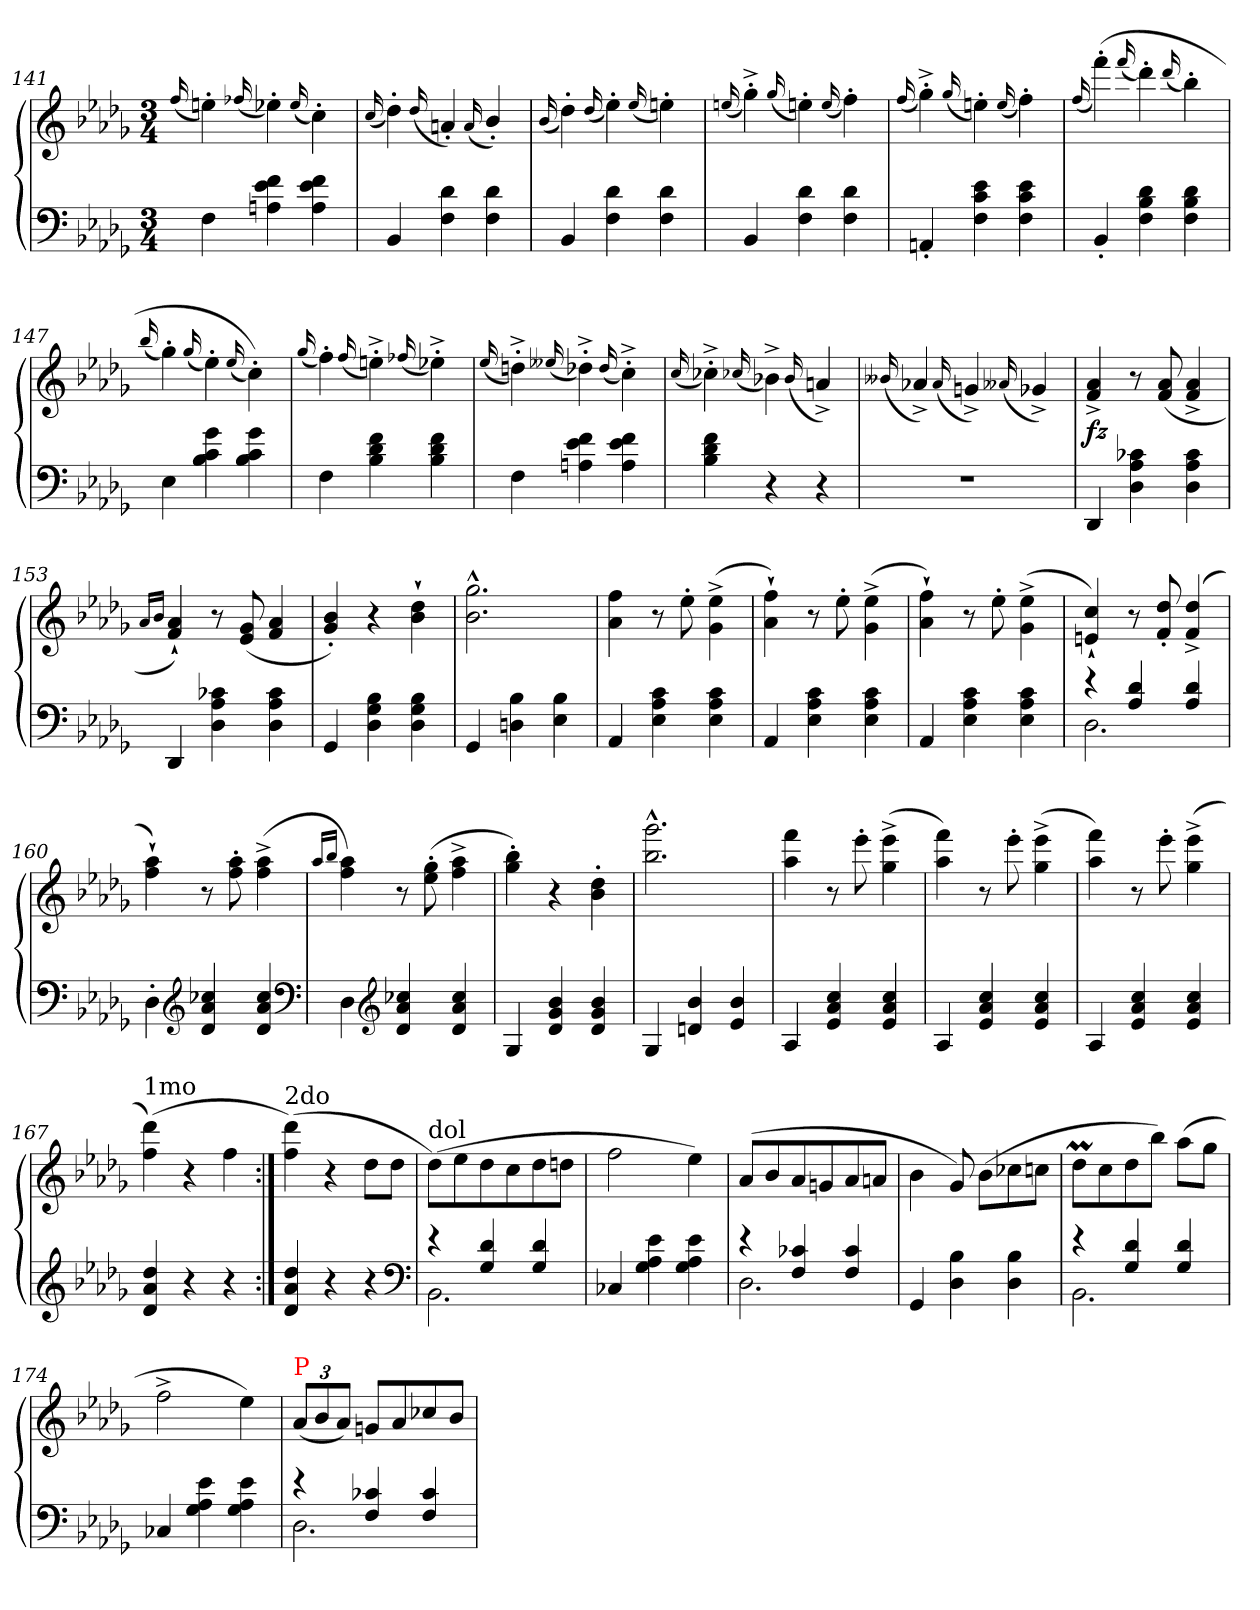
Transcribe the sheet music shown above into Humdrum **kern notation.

**kern	**kern	**dynam
*part1	*part1	*part1
*staff2	*staff1	*staff1/2
*clefF4	*clefG2	*
*k[b-e-a-d-g-]	*k[b-e-a-d-g-]	*
*M3/4	*M3/4	*
=141	=141	=141
.	(16qqff/	.
4F	4een')	.
.	(16qqff-X/	.
4f 4e- 4An	4ee-X')	.
.	(16qqee-/	.
4f 4e- 4A	4cc')	.
=142	=142	=142
.	(16qqcc/	.
4BB-	4dd-')	.
.	(16qqdd-/	.
4d- 4F	4an')	.
.	(16qqa/	.
4d- 4F	4b-'/)	.
=143	=143	=143
.	(16qqb-/	.
4BB-	4dd-')	.
.	(16qqdd-/	.
4d- 4F	4ee-')	.
.	(16qqee-/	.
4d- 4F	4een')	.
=144	=144	=144
.	(16qqeen/	.
4BB-	4gg-'^<)	.
.	(16qqgg-/	.
4d- 4F	4een')	.
.	(16qqee/	.
4d- 4F	4ff')	.
=145	=145	=145
.	(16qqff/	.
4AAn'	4gg-'^<)	.
.	(16qqgg-/	.
4e- 4c 4F	4een')	.
.	(16qqee/	.
4e- 4c 4F	4ff')	.
=146	=146	=146
.	(<16qqff/	.
4BB-'	(>4fff')	.
.	(16qqfff/	.
4d- 4B- 4F	4ddd-')	.
.	(16qqddd-/	.
4d- 4B- 4F	4bb-')	.
=147	=147	=147
.	(16qqbb-/	.
4E-	4gg-')	.
.	(16qqgg-/	.
4g- 4c 4B-	4ee-')	.
.	(16qqee-/	.
4g- 4c 4B-	4cc'))	.
=148	=148	=148
.	(16qqgg-/	.
4F	4ff')	.
.	(16qqff/	.
4f 4d- 4B-	4een'^<)	.
.	(16qqff-X/	.
4f 4d- 4B-	4ee-X'^<)	.
=149	=149	=149
.	(16qqee-/	.
4F	4ddn'^<)	.
.	(16qqee--X/	.
4f 4e- 4An	4dd-X'^<)	.
.	(16qqdd-/	.
4f 4e- 4A	4cc'^<)	.
=150	=150	=150
.	(16qqcc/	.
4f 4d- 4B-	4cc-X'^<)	.
.	(16qqcc-X/	.
4r	4b-X^<)	.
.	(16qqb-/	.
4r	4an^<)	.
=151	=151	=151
.	(16qqb--X/	.
2.r	4a-X^<)	.
.	(16qqa-/	.
.	4gn^<)	.
.	(16qqa--X/	.
.	4g-X^<)	.
=152	=152	=152
4DD-	4a-^ 4f^	fz
4c-X 4A- 4D-	8r	.
.	(8a- 8f	.
4c- 4A- 4D-	4a-^ 4f^	.
=153	=153	=153
.	16qqa-/LL	.
.	16qqb-/JJ	.
4DD-	4a-` 4f`)	.
4c-X 4A- 4D-	8r	.
.	(<8g- 8e-	.
4c- 4A- 4D-	4a- 4f	.
=154	=154	=154
4GG-	4b-' 4g-')	.
4B- 4G- 4D-	4r	.
4B- 4G- 4D-	4dd-` 4b-`	.
=155	=155	=155
4GG-	2.gg-^^ 2.b-^^	.
4B- 4Dn	.	.
4B- 4E-	.	.
=156	=156	=156
4AA-	4ff 4a-	.
4c 4A- 4E-	8r	.
.	8ee-'	.
4c 4A- 4E-	(4ee-^ 4g-^	.
=157	=157	=157
4AA-	4ff` 4a-`)	.
4c 4A- 4E-	8r	.
.	8ee-'	.
4c 4A- 4E-	(4ee-^ 4g-^	.
=158	=158	=158
4AA-	4ff` 4a-`)	.
4c 4A- 4E-	8r	.
.	8ee-'\	.
4c 4A- 4E-	(4ee-^ 4g-^	.
=159	=159	=159
*^	*	*
4re	2.D-	4cc` 4en`)	.
4d- 4A-	.	8r	.
.	.	8dd-' 8f'	.
4d- 4A-	.	(4dd-^ 4f^	.
*v	*v	*	*
=160	=160	=160
4D-'	4aa-` 4ff`)	.
*clefG2	*	*
4cc-X 4a- 4d-	8r	.
.	8aa-' 8ff'	.
4cc- 4a- 4d-	(4aa-^< 4ff^<	.
*clefF4	*	*
=161	=161	=161
.	16qqaa-/LL	.
.	16qqbb-/JJ	.
4D-	4aa- 4ff)	.
*clefG2	*	*
4cc-X 4a- 4d-	8r	.
.	(8gg-' 8ee-'	.
4cc- 4a- 4d-	4aa-^< 4ff^<	.
=162	=162	=162
4G-	4bb-' 4gg-')	.
4b- 4g- 4d-	4r	.
4b- 4g- 4d-	4dd-' 4b-'	.
=163	=163	=163
4G-	2.ggg-^^ 2.bb-^^	.
4b- 4dn	.	.
4b- 4e-	.	.
=164	=164	=164
4A-	4fff 4aa-	.
4cc 4a- 4e-	8r	.
.	8eee-'	.
4cc 4a- 4e-	(4eee-^< 4gg-^<	.
=165	=165	=165
4A-	4fff 4aa-)	.
4cc 4a- 4e-	8r	.
.	8eee-'	.
4cc 4a- 4e-	(4eee-^< 4gg-^<	.
=166	=166	=166
4A-	4fff 4aa-)	.
4cc 4a- 4e-	8r	.
.	8eee-'	.
4cc 4a- 4e-	(4eee-^< 4gg-^<	.
=167	=167	=167
!	!LO:TX:a:t=1mo	!
4dd- 4a- 4d-	(4ddd-\ 4ff\)	.
4r	4r	.
4r	4ff	.
=168:|!	=168:|!	=168:|!
!	!LO:TX:a:t=2do	!
4dd- 4a- 4d-	(4ddd- 4ff)	.
4r	4r	.
4r	8dd-L	.
.	8dd-J	.
*clefF4	*	*
=169	=169	=169
*^	*	*
!	!	!LO:TX:a:t=dol	!
4re	2.BB-	(8dd-L)	.
.	.	8ee-	.
4d- 4G-	.	8dd-	.
.	.	8cc	.
4d- 4G-	.	8dd-	.
.	.	8ddnJ	.
*v	*v	*	*
=170	=170	=170
4C-X	2ff	.
4e- 4A- 4G-	.	.
4e- 4A- 4G-	4ee-)	.
=171	=171	=171
*^	*	*
4re	2.D-	(8a-L	.
.	.	8b-	.
4c-X 4F	.	8a-	.
.	.	8gn	.
4c- 4F	.	8a-	.
.	.	8anJ	.
*v	*v	*	*
=172	=172	=172
4GG-	4b-	.
4B- 4D-	8g-)	.
.	(>8b-L	.
4B- 4D-	8cc-X	.
.	8ccnJ	.
=173	=173	=173
*^	*	*
4re	2.BB-	8dd-ML	.
.	.	8cc	.
4d- 4G-	.	8dd-	.
.	.	8bb-J)	.
4d- 4G-	.	(8aa-L	.
.	.	8gg-J	.
*v	*v	*	*
=174	=174	=174
4C-X	2ff^<	.
4e- 4A- 4G-	.	.
4e- 4A- 4G-	4ee-)	.
=175	=175	=175
*^	*	*
*	*	*Xbrackettup	*
!	!	!LO:TX:a:color=red:t=P	!
4re	2.D-	(<12a-L	.
.	.	12b-	.
.	.	12a-J)	.
4c-X 4F	.	8gnL	.
.	.	8a-	.
4c- 4F	.	8cc-X	.
.	.	8b-J	.
*v	*v	*	*
=	=	=
*-	*-	*-
